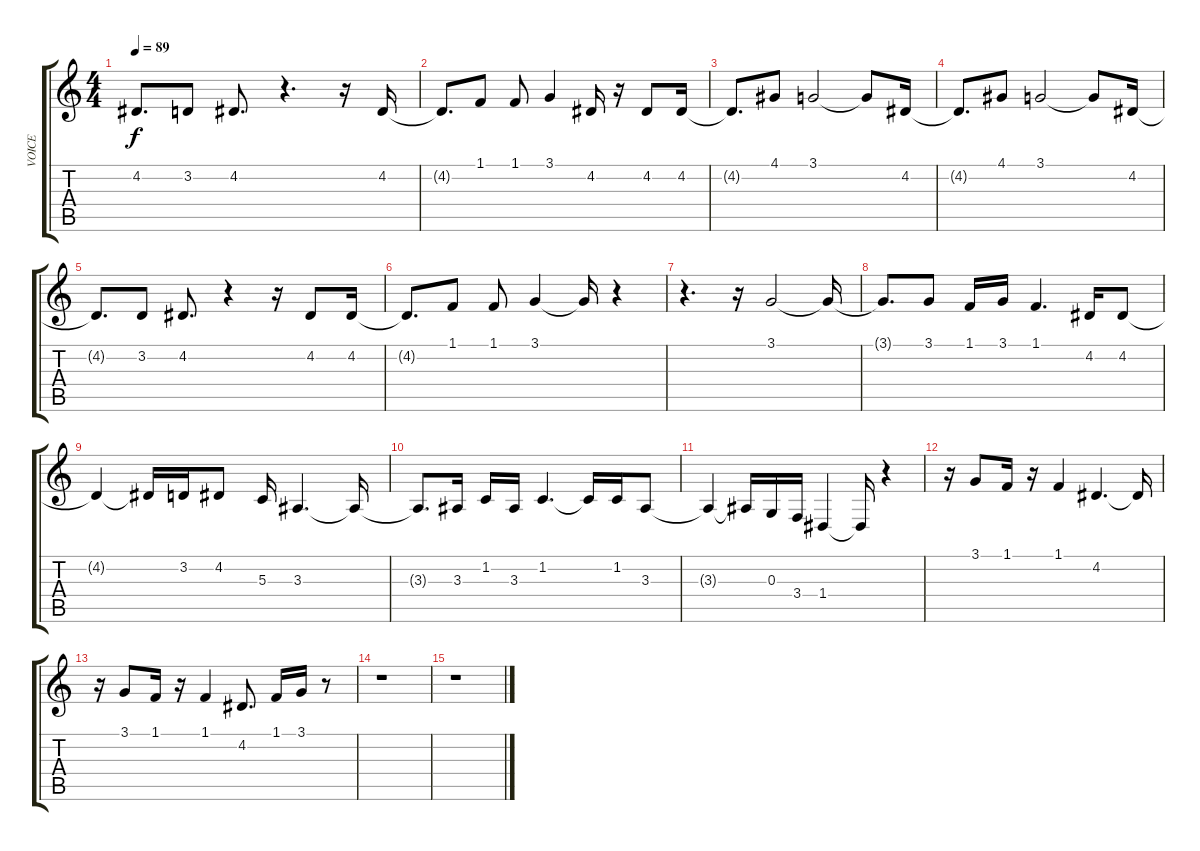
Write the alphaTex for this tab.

\track ("VOICE" "VOICE") {instrument flute}
\staff {score tabs}
\tuning (E4 B3 G3 D3 A2 E2) {hide}
\ts (4 4)
\tempo 89
\clef g2
\ks c
4.2{t}.8{d dy f} 3.2.8 4.2.8{d} r.4{d} r.16 4.2.16 |
4.2{t}.8{d} 1.1.8 1.1.8 3.1.4 4.2.16 r.16 4.2.8 4.2.16 |
4.2{t}.8{d} 4.1.8 3.1.2 3.1{t}.8 4.2.16 |
4.2{t}.8{d} 4.1.8 3.1.2 3.1{t}.8 4.2.16 |
4.2{t}.8{d} 3.2.8 4.2.8{d} r.4 r.16 4.2.8 4.2.16 |
4.2{t}.8{d} 1.1.8 1.1.8 3.1.4 3.1{t}.16 r.4 |
r.4{d} r.16 3.1.2 3.1{t}.16 |
3.1{t}.8{d} 3.1.8 1.1.16 3.1.16 1.1.4{d} 4.2.16 4.2.8 |
4.2{t}.4 4.2{t}.16 3.2.16 4.2.8 5.3.16 3.3.4{d} 3.3{t}.16 |
3.3{t}.8{d} 3.3.16 1.2.16 3.3.16 1.2.4{d} 1.2{t}.16 1.2.16 3.3.8 |
3.3{t}.4 3.3{t}.16 0.3.16 3.4.16 1.4.4 1.4{t}.16 r.4 |
r.16 3.1.8 1.1.16 r.16 1.1.4 4.2.4{d} 4.2{t}.16 |
r.16 3.1.8 1.1.16 r.16 1.1.4 4.2.8{d} 1.1.16 3.1.16 r.8 |
r.1 |
r.1
